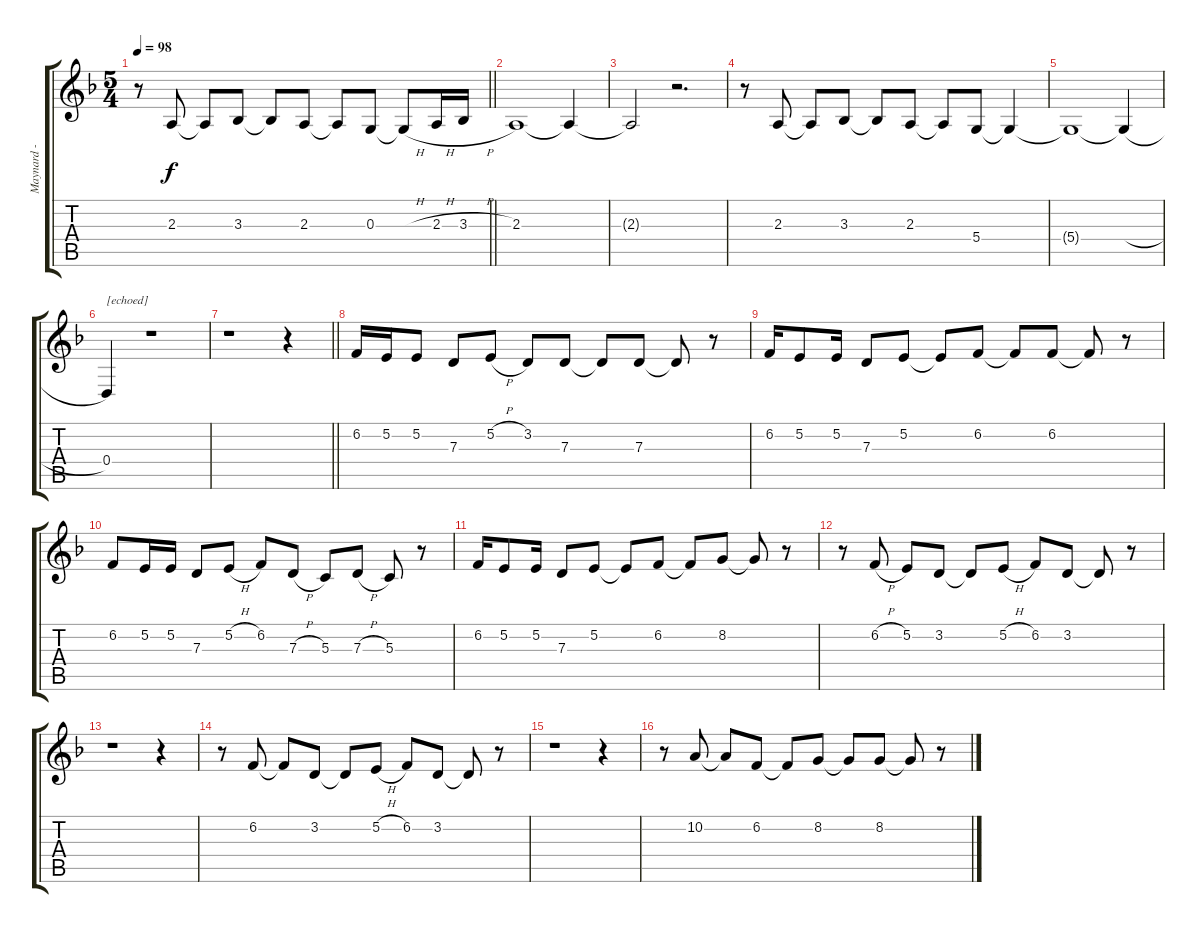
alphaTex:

\track ("Maynard - Voice" "Maynard - ") {instrument cello}
\staff {score tabs}
\tuning (E4 B3 G3 D3 A2 E2) {hide}
\ts (5 4)
\tempo 98
\clef g2
\barLineRight lightlight
\ks dminor
r.8{dy f} 2.3.8 2.3{t}.8 3.3.8 3.3{t}.8 2.3.8 2.3{t}.8 0.3.8 0.3{h t}.8 2.3{h}.16 3.3{h}.16 |
2.3.1 2.3{t}.4 |
2.3{t}.2 r.2{d} |
r.8 2.3.8 2.3{t}.8 3.3.8 3.3{t}.8 2.3.8 2.3{t}.8 5.4.8 5.4{t}.4 |
5.4{t}.1 5.4{h t}.4 |
0.4.4{txt "[echoed]"} r.1 |
\barLineRight lightlight
r.1 r.4 |
6.2.16 5.2.16 5.2.8 7.3.8 5.2{h}.8 3.2.8 7.3.8 7.3{t}.8 7.3.8 7.3{t}.8 r.8 |
6.2.16 5.2.8 5.2.16 7.3.8 5.2.8 5.2{t}.8 6.2.8 6.2{t}.8 6.2.8 6.2{t}.8 r.8 |
6.2.8 5.2.16 5.2.16 7.3.8 5.2{h}.8 6.2.8 7.3{h}.8 5.3.8 7.3{h}.8 5.3.8 r.8 |
6.2.16 5.2.8 5.2.16 7.3.8 5.2.8 5.2{t}.8 6.2.8 6.2{t}.8 8.2.8 8.2{t}.8 r.8 |
r.8 6.2{h}.8 5.2.8 3.2.8 3.2{t}.8 5.2{h}.8 6.2.8 3.2.8 3.2{t}.8 r.8 |
r.1 r.4 |
r.8 6.2.8 6.2{t}.8 3.2.8 3.2{t}.8 5.2{h}.8 6.2.8 3.2.8 3.2{t}.8 r.8 |
r.1 r.4 |
r.8 10.2.8 10.2{t}.8 6.2.8 6.2{t}.8 8.2.8 8.2{t}.8 8.2.8 8.2{t}.8 r.8
